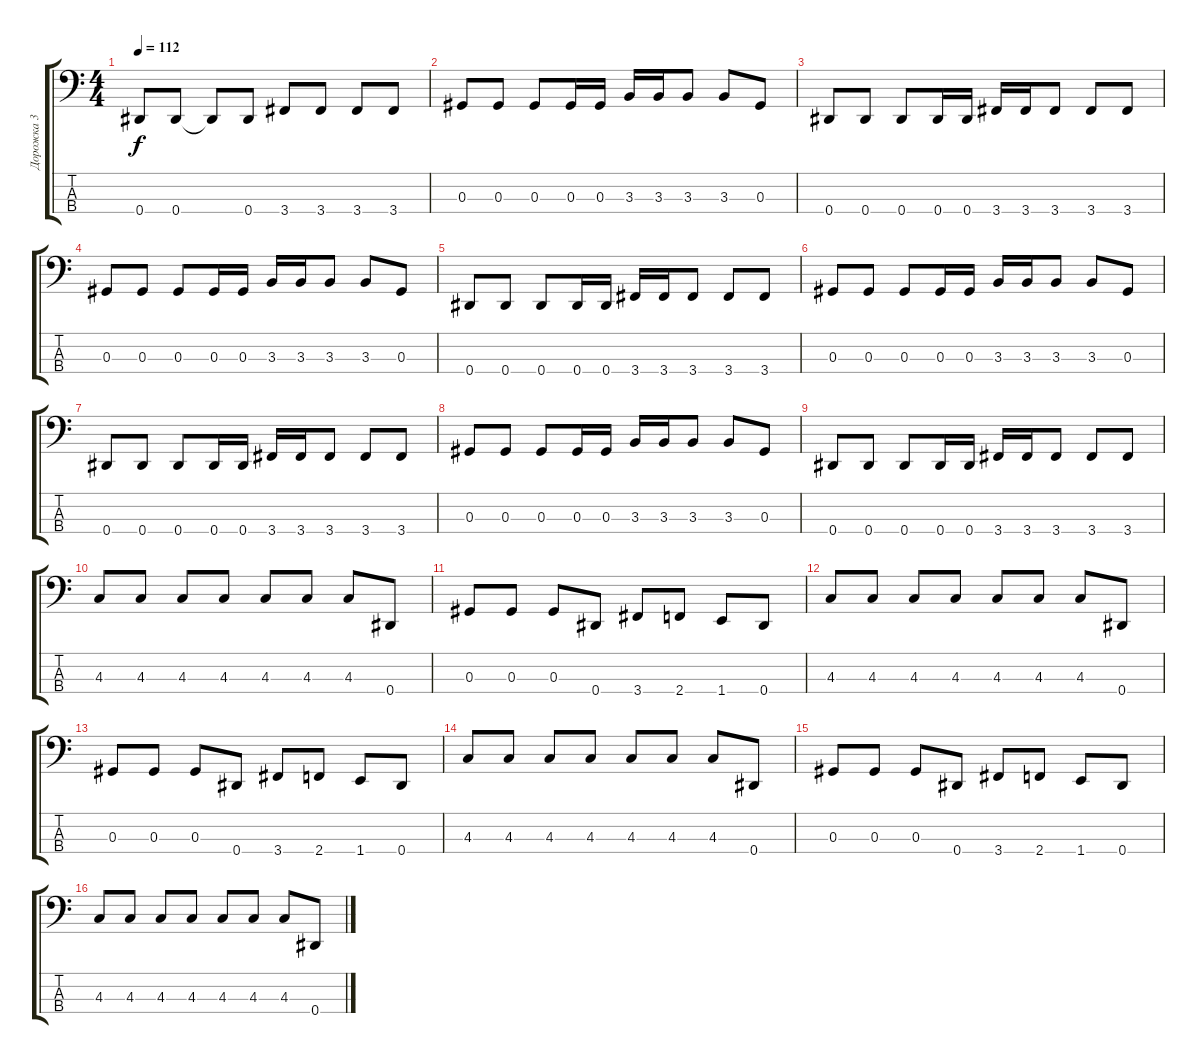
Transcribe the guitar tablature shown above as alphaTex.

\track ("Дорожка 3" "Дорожка 3") {instrument electricbassfinger}
\staff {score tabs}
\tuning (Gb2 Db2 Ab1 Eb1) {hide}
\ts (4 4)
\tempo 112
\clef f4
\ks c
0.4.8{dy f} 0.4.8 0.4{t}.8 0.4.8 3.4.8 3.4.8 3.4.8 3.4.8 |
0.3.8 0.3.8 0.3.8 0.3.16 0.3.16 3.3.16 3.3.16 3.3.8 3.3.8 0.3.8 |
0.4.8 0.4.8 0.4.8 0.4.16 0.4.16 3.4.16 3.4.16 3.4.8 3.4.8 3.4.8 |
0.3.8 0.3.8 0.3.8 0.3.16 0.3.16 3.3.16 3.3.16 3.3.8 3.3.8 0.3.8 |
0.4.8 0.4.8 0.4.8 0.4.16 0.4.16 3.4.16 3.4.16 3.4.8 3.4.8 3.4.8 |
0.3.8 0.3.8 0.3.8 0.3.16 0.3.16 3.3.16 3.3.16 3.3.8 3.3.8 0.3.8 |
0.4.8 0.4.8 0.4.8 0.4.16 0.4.16 3.4.16 3.4.16 3.4.8 3.4.8 3.4.8 |
0.3.8 0.3.8 0.3.8 0.3.16 0.3.16 3.3.16 3.3.16 3.3.8 3.3.8 0.3.8 |
0.4.8 0.4.8 0.4.8 0.4.16 0.4.16 3.4.16 3.4.16 3.4.8 3.4.8 3.4.8 |
4.3.8 4.3.8 4.3.8 4.3.8 4.3.8 4.3.8 4.3.8 0.4.8 |
0.3.8 0.3.8 0.3.8 0.4.8 3.4.8 2.4.8 1.4.8 0.4.8 |
4.3.8 4.3.8 4.3.8 4.3.8 4.3.8 4.3.8 4.3.8 0.4.8 |
0.3.8 0.3.8 0.3.8 0.4.8 3.4.8 2.4.8 1.4.8 0.4.8 |
4.3.8 4.3.8 4.3.8 4.3.8 4.3.8 4.3.8 4.3.8 0.4.8 |
0.3.8 0.3.8 0.3.8 0.4.8 3.4.8 2.4.8 1.4.8 0.4.8 |
4.3.8 4.3.8 4.3.8 4.3.8 4.3.8 4.3.8 4.3.8 0.4.8
